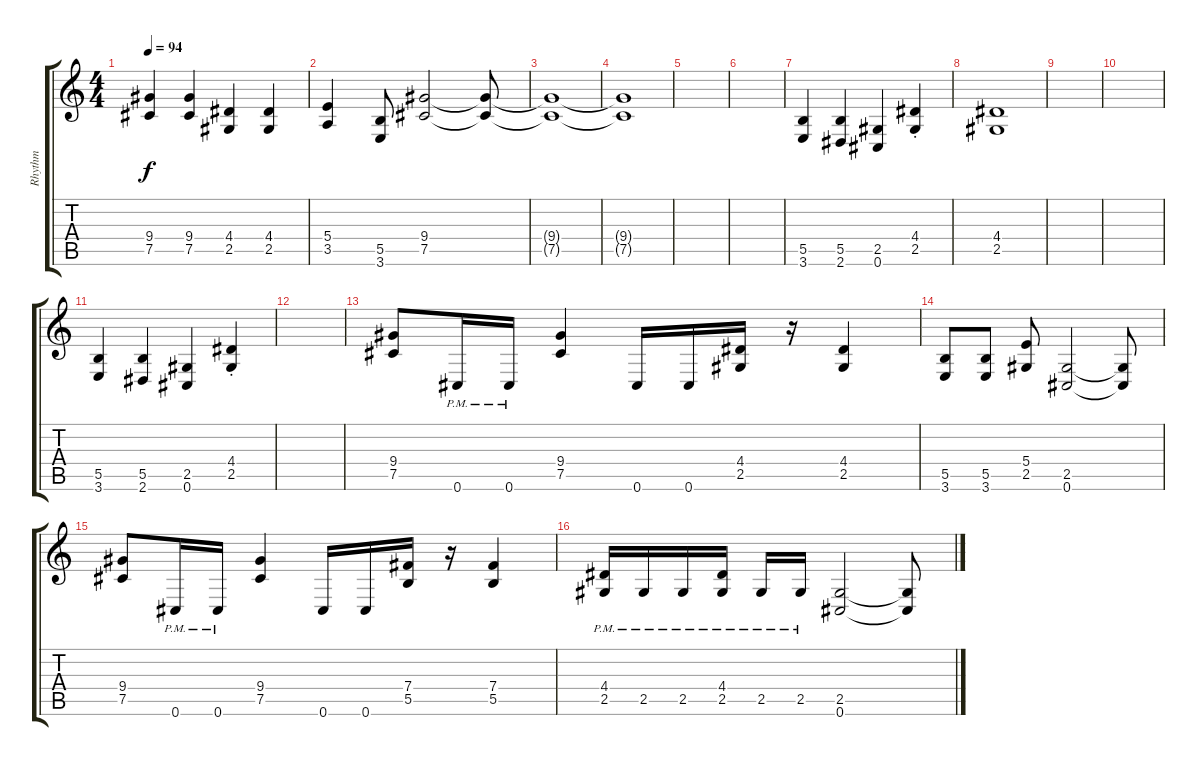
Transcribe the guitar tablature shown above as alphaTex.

\track ("Rhythm" "Rhythm") {instrument distortionguitar}
\staff {score tabs}
\tuning (Db4 Ab3 E3 B2 Gb2 Db2) {hide}
\ts (4 4)
\tempo 94
\clef g2
\ks c
(9.4 7.5).4{dy f} (9.4 7.5).4 (4.4 2.5).4 (4.4 2.5).4 |
(5.4 3.5).4 (5.5 3.6).8 (9.4 7.5).2 (9.4{t} 7.5{t}).8 |
(9.4{t} 7.5{t}).1 |
(9.4{t} 7.5{t}).1 |
|
|
(5.5 3.6).4 (5.5 2.6).4 (2.5 0.6).4 (4.4{st} 2.5{st}).4 |
(4.4 2.5).1 |
|
|
(5.5 3.6).4 (5.5 2.6).4 (2.5 0.6).4 (4.4{st} 2.5{st}).4 |
|
(9.4 7.5).8 0.6{pm}.16 0.6{pm}.16 (9.4 7.5).4 0.6.16 0.6.16 (4.4 2.5).16 r.16 (4.4 2.5).4 |
(5.5 3.6).8 (5.5 3.6).8 (5.4 2.5).8 (2.5 0.6).2 (2.5{t} 0.6{t}).8 |
(9.4 7.5).8 0.6{pm}.16 0.6{pm}.16 (9.4 7.5).4 0.6.16 0.6.16 (7.4 5.5).16 r.16 (7.4 5.5).4 |
(4.4{pm} 2.5{pm}).16 2.5{pm}.16 2.5{pm}.16 (4.4{pm} 2.5{pm}).16 2.5{pm}.16 2.5{pm}.16 (2.5 0.6).2 (2.5{t} 0.6{t}).8
